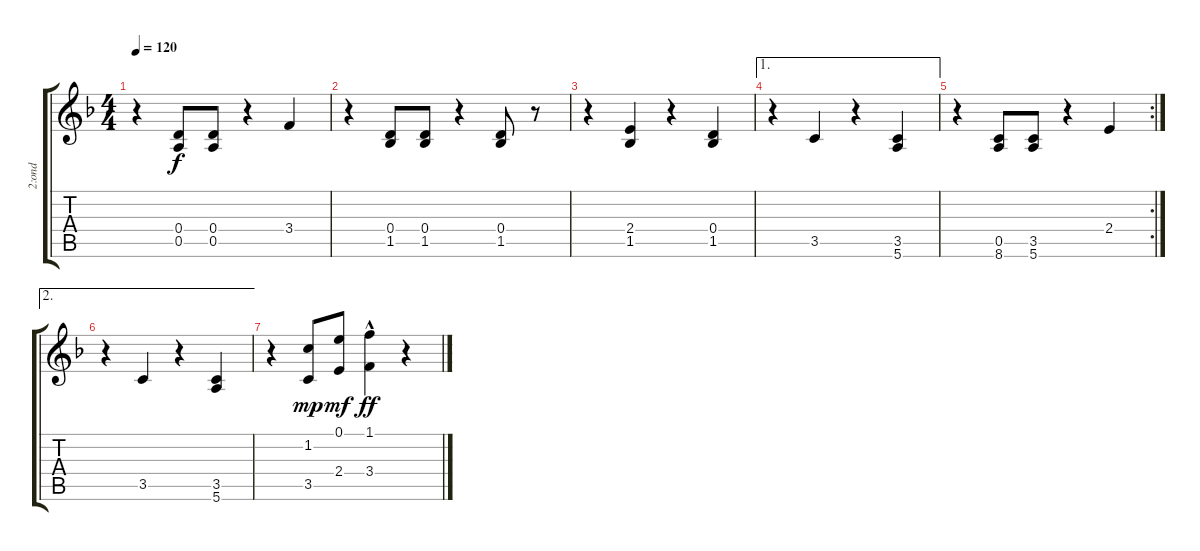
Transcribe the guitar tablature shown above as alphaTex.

\track ("2:ond" "2:ond") {instrument electricguitarclean}
\staff {score tabs}
\tuning (E4 B3 G3 D3 A2 E2) {hide}
\ts (4 4)
\tempo 120
\clef g2
\ks f
r.4{dy f} (0.4 0.5).8 (0.4 0.5).8 r.4 3.4.4 |
r.4 (0.4 1.5).8 (0.4 1.5).8 r.4 (0.4 1.5).8 r.8 |
r.4 (2.4 1.5).4 r.4 (0.4 1.5).4 |
\ae 1
r.4 3.5.4 r.4 (3.5 5.6).4 |
\rc 2
r.4 (0.5 8.6).8 (3.5 5.6).8 r.4 2.4.4 |
\ae 2
r.4 3.5.4 r.4 (3.5 5.6).4 |
r.4 (1.2 3.5).8{dy mp volume 16} (0.1 2.4).8{dy mf} (1.1 3.4{hac}).4{dy ff} r.4
